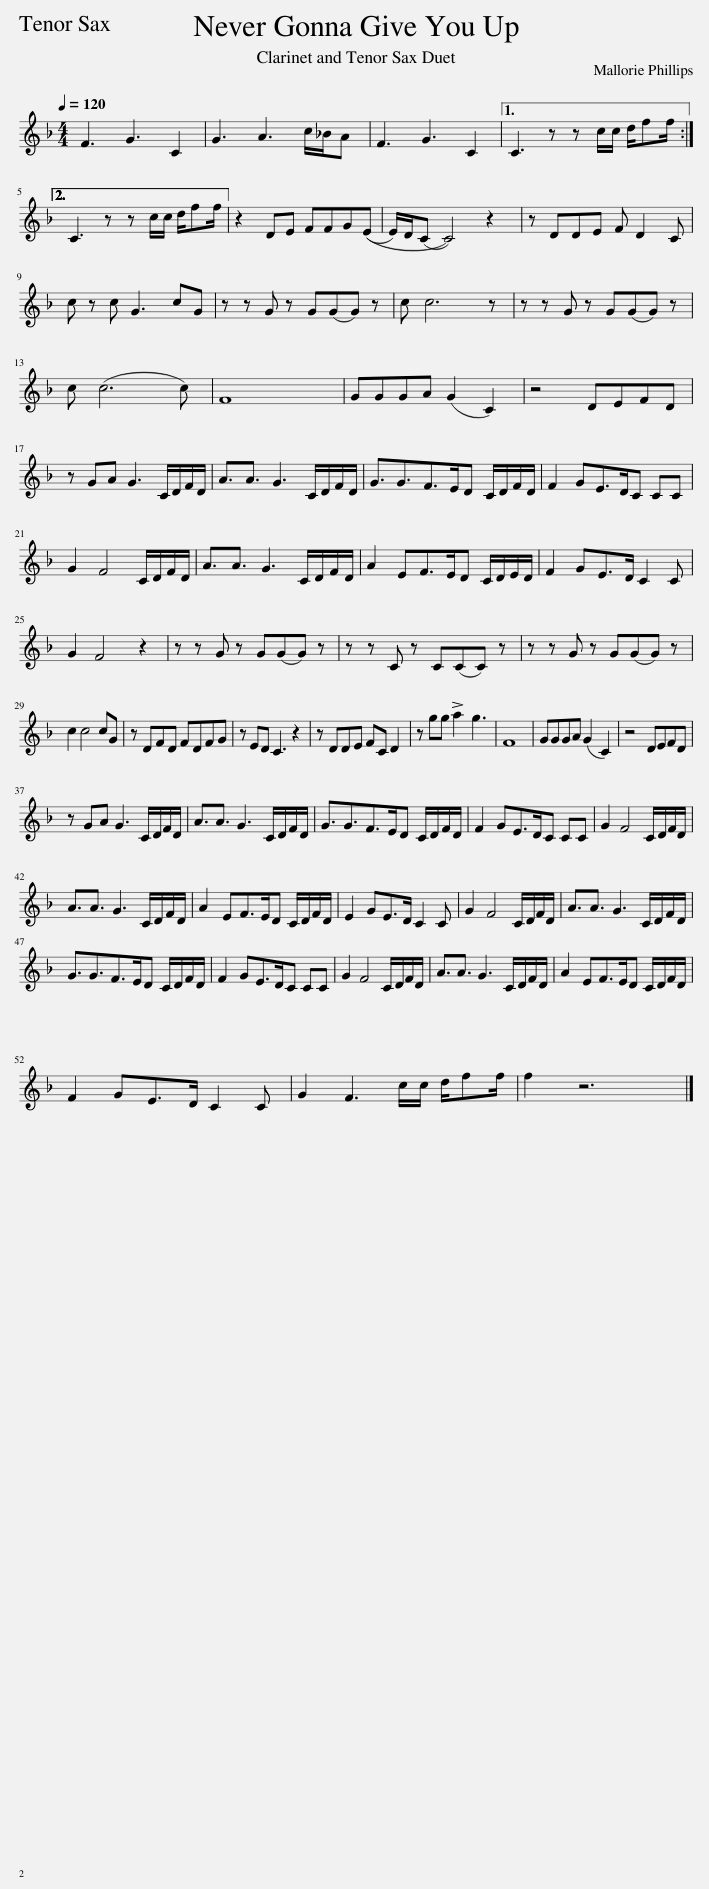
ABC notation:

X:1
L:1/8
Q:1/4=120
M:4/4
I:linebreak $
K:F
V:1 treble
V:1
 F3 G3 C2 | G3 A3 c/_B/A | F3 G3 C2 |1 C3 z z c/c/ d/ff/ :|2$ C3 z z c/c/ d/ff/ || %5
 z2 DE FFG((E | E/)D/(C C4)) z2 | z DDE F D2 C |$ c z c G3 cG | z z G z G(GG) z | %10
 c c6 z | z z G z G(GG) z |$ c (c6 c) | F8 | GGGA (G2 C2) | %15
 z4 DEFD |$ z GA G3 C/D/F/D/ | A3/2A3/2 G3 C/D/F/D/ | G3/2G3/2F>ED C/D/F/D/ | F2 GE>DC CC |$ %20
 G2 F4 C/D/F/D/ | A3/2A3/2 G3 C/D/F/D/ | A2 EF>ED C/D/E/D/ | F2 GE>D C2 C |$ G2 F4 z2 | %25
 z z G z G(GG) z | z z C z C(CC) z | z z G z G(GG) z |$ c2 c4 cG | z DFD FDFG | %30
 z ED C3 z2 | z DDE FC D2 | z gg !>!a2 g3 | F8 | GGGA (G2 C2) | %35
 z4 DEFD |$ z GA G3 C/D/F/D/ | A3/2A3/2 G3 C/D/F/D/ | G3/2G3/2F>ED C/D/F/D/ | F2 GE>DC CC | %40
 G2 F4 C/D/F/D/ |$ A3/2A3/2 G3 C/D/F/D/ | A2 EF>ED C/D/F/D/ | E2 GE>D C2 C | G2 F4 C/D/F/D/ | %45
 A3/2A3/2 G3 C/D/F/D/ |$ G3/2G3/2F>ED C/D/F/D/ | F2 GE>DC CC | G2 F4 C/D/F/D/ | A3/2A3/2 G3 C/D/F/D/ | %50
 A2 EF>ED C/D/F/D/ |$ F2 GE>D C2 C | G2 F3 c/c/ d/ff/ | f2 z6 |] %54
